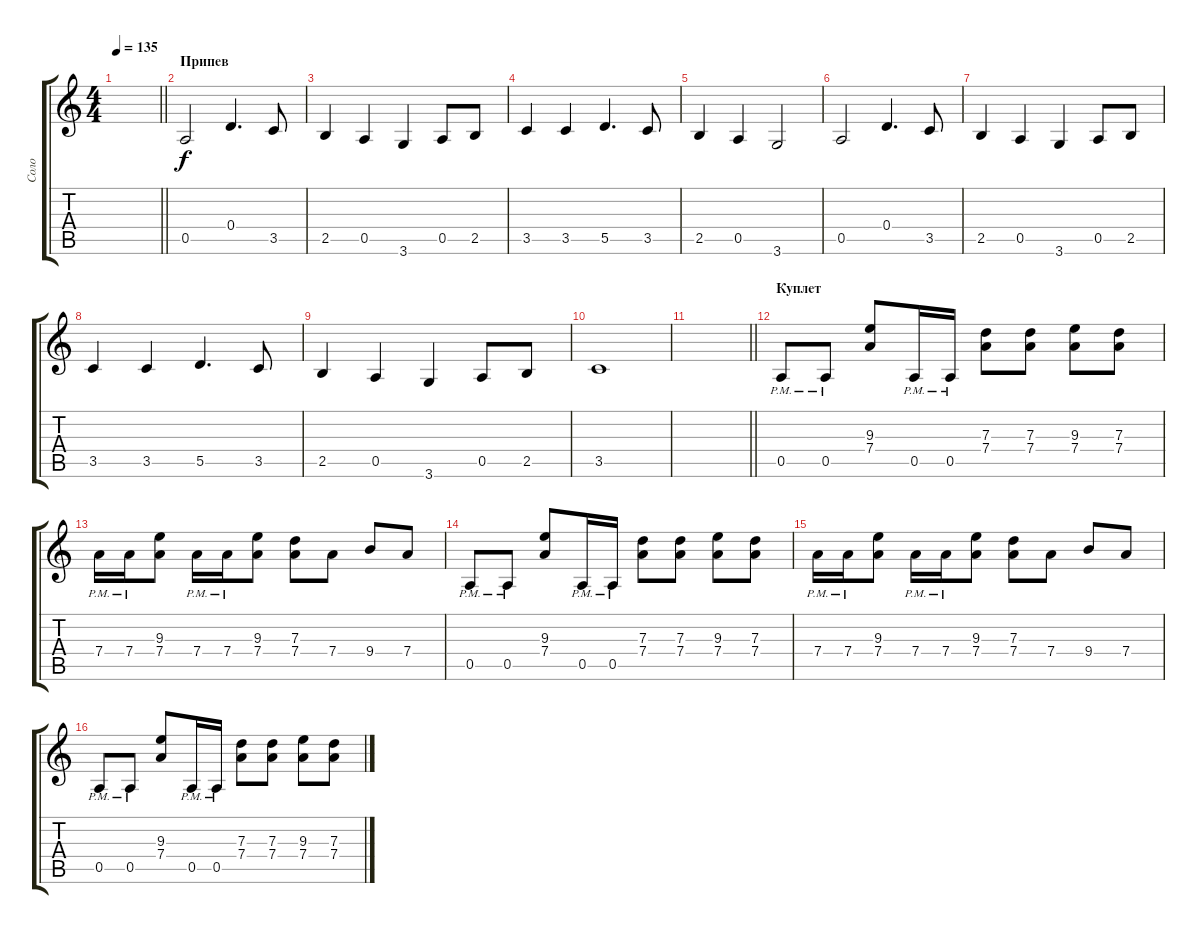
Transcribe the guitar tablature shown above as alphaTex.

\track ("Соло" "Соло") {instrument distortionguitar}
\staff {score tabs}
\tuning (E4 B3 G3 D3 A2 E2) {hide}
\ts (4 4)
\tempo 135
\clef g2
\barLineRight lightlight
\ks c
|
\section ("" "Припев")
0.5.2{balance 0 instrument electricguitarclean} 0.4.4{d} 3.5.8 |
2.5.4 0.5.4 3.6.4 0.5.8 2.5.8 |
3.5.4 3.5.4 5.5.4{d} 3.5.8 |
2.5.4 0.5.4 3.6.2 |
0.5.2 0.4.4{d} 3.5.8 |
2.5.4 0.5.4 3.6.4 0.5.8 2.5.8 |
3.5.4 3.5.4 5.5.4{d} 3.5.8 |
2.5.4 0.5.4 3.6.4 0.5.8 2.5.8 |
3.5.1 |
\barLineRight lightlight
|
\section ("" "Куплет")
0.5{pm}.8{instrument distortionguitar} 0.5{pm}.8 (9.3 7.4).8 0.5{pm}.16 0.5{pm}.16 (7.3 7.4).8 (7.3 7.4).8 (9.3 7.4).8 (7.3 7.4).8 |
7.4{pm}.16 7.4{pm}.16 (9.3 7.4).8 7.4{pm}.16 7.4{pm}.16 (9.3 7.4).8 (7.3 7.4).8 7.4.8 9.4.8 7.4.8 |
0.5{pm}.8 0.5{pm}.8 (9.3 7.4).8 0.5{pm}.16 0.5{pm}.16 (7.3 7.4).8 (7.3 7.4).8 (9.3 7.4).8 (7.3 7.4).8 |
7.4{pm}.16 7.4{pm}.16 (9.3 7.4).8 7.4{pm}.16 7.4{pm}.16 (9.3 7.4).8 (7.3 7.4).8 7.4.8 9.4.8 7.4.8 |
0.5{pm}.8 0.5{pm}.8 (9.3 7.4).8 0.5{pm}.16 0.5{pm}.16 (7.3 7.4).8 (7.3 7.4).8 (9.3 7.4).8 (7.3 7.4).8
